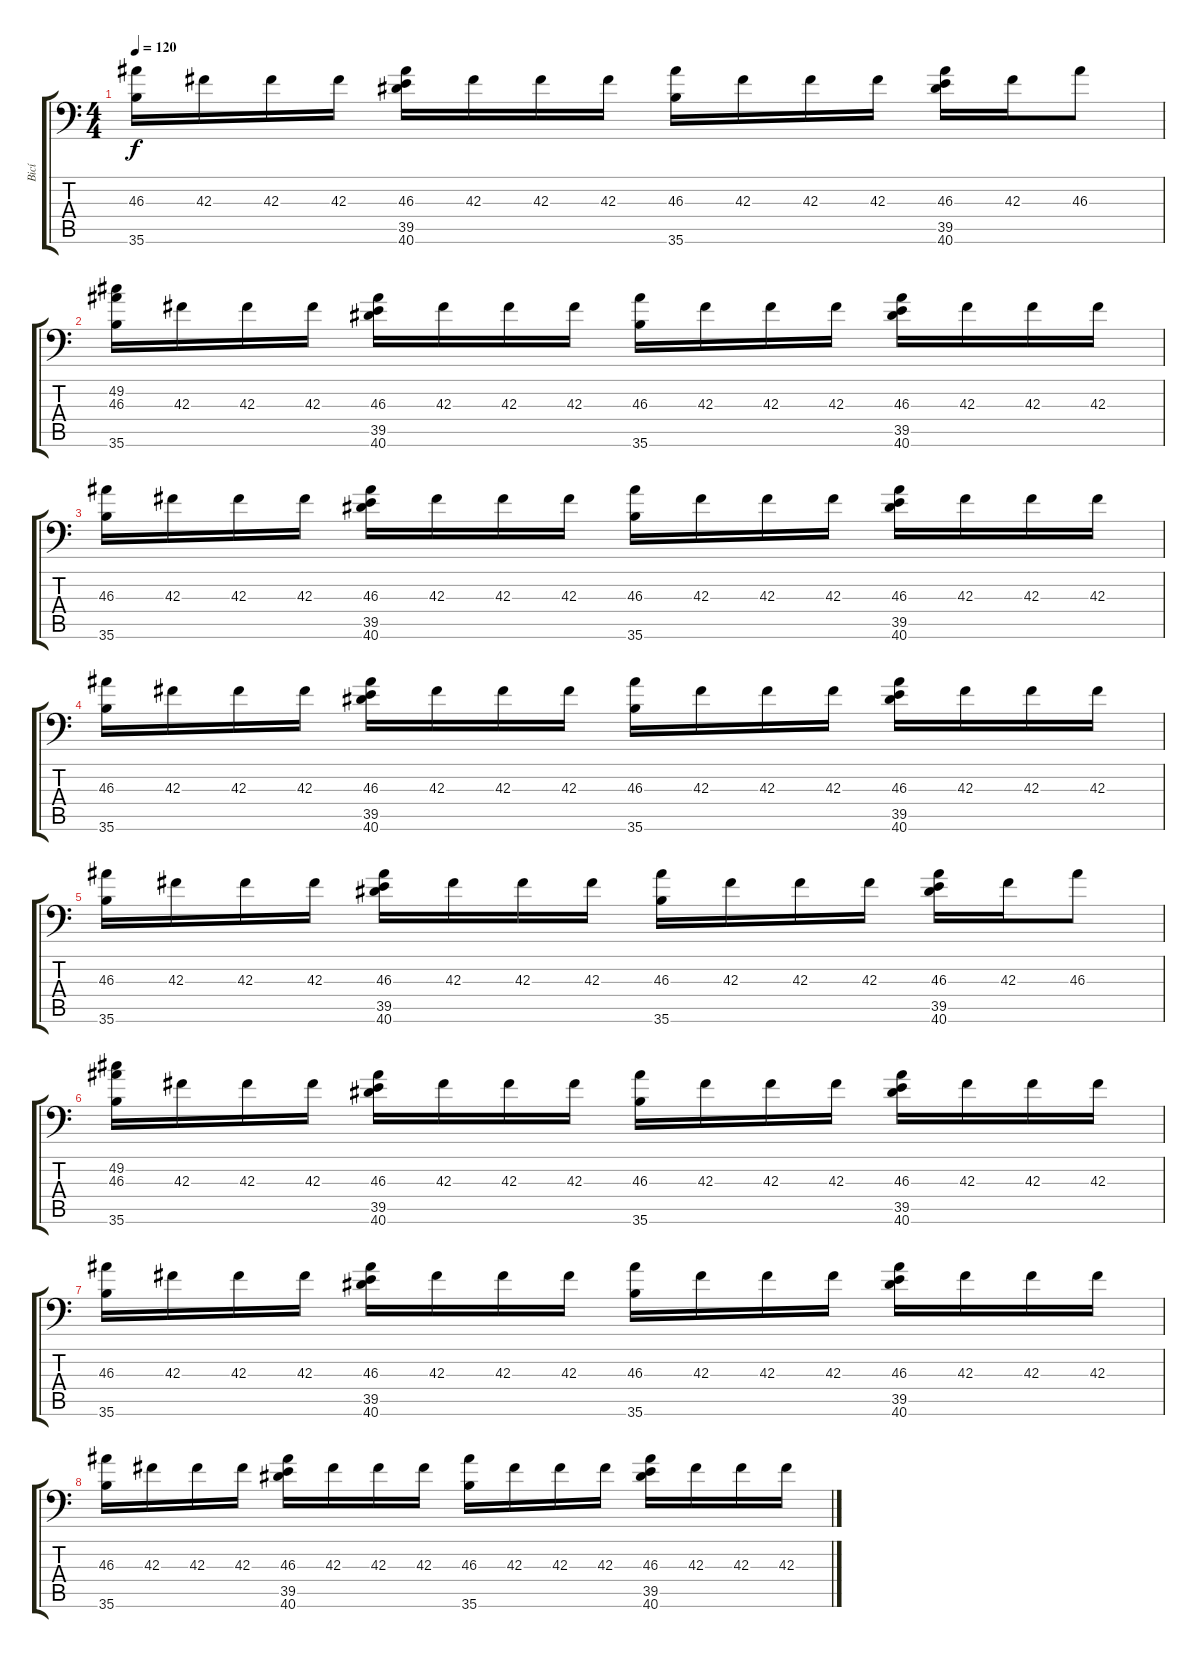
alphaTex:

\track ("Bicí" "Bicí") {instrument acousticgrandpiano}
\staff {score tabs}
\tuning (C-1 C-1 C-1 C-1 C-1 C-1) {hide}
\ts (4 4)
\tempo 120
\clef f4
\ks c
(46.3 35.6).16{dy f} 42.3.16 42.3.16 42.3.16 (46.3 39.5 40.6).16 42.3.16 42.3.16 42.3.16 (46.3 35.6).16 42.3.16 42.3.16 42.3.16 (46.3 39.5 40.6).16 42.3.16 46.3.8 |
\section ("" "")
(49.2 46.3 35.6).16 42.3.16 42.3.16 42.3.16 (46.3 39.5 40.6).16 42.3.16 42.3.16 42.3.16 (46.3 35.6).16 42.3.16 42.3.16 42.3.16 (46.3 39.5 40.6).16 42.3.16 42.3.16 42.3.16 |
(46.3 35.6).16 42.3.16 42.3.16 42.3.16 (46.3 39.5 40.6).16 42.3.16 42.3.16 42.3.16 (46.3 35.6).16 42.3.16 42.3.16 42.3.16 (46.3 39.5 40.6).16 42.3.16 42.3.16 42.3.16 |
(46.3 35.6).16 42.3.16 42.3.16 42.3.16 (46.3 39.5 40.6).16 42.3.16 42.3.16 42.3.16 (46.3 35.6).16 42.3.16 42.3.16 42.3.16 (46.3 39.5 40.6).16 42.3.16 42.3.16 42.3.16 |
(46.3 35.6).16 42.3.16 42.3.16 42.3.16 (46.3 39.5 40.6).16 42.3.16 42.3.16 42.3.16 (46.3 35.6).16 42.3.16 42.3.16 42.3.16 (46.3 39.5 40.6).16 42.3.16 46.3.8 |
(49.2 46.3 35.6).16 42.3.16 42.3.16 42.3.16 (46.3 39.5 40.6).16 42.3.16 42.3.16 42.3.16 (46.3 35.6).16 42.3.16 42.3.16 42.3.16 (46.3 39.5 40.6).16 42.3.16 42.3.16 42.3.16 |
(46.3 35.6).16 42.3.16 42.3.16 42.3.16 (46.3 39.5 40.6).16 42.3.16 42.3.16 42.3.16 (46.3 35.6).16 42.3.16 42.3.16 42.3.16 (46.3 39.5 40.6).16 42.3.16 42.3.16 42.3.16 |
(46.3 35.6).16 42.3.16 42.3.16 42.3.16 (46.3 39.5 40.6).16 42.3.16 42.3.16 42.3.16 (46.3 35.6).16 42.3.16 42.3.16 42.3.16 (46.3 39.5 40.6).16 42.3.16 42.3.16 42.3.16
